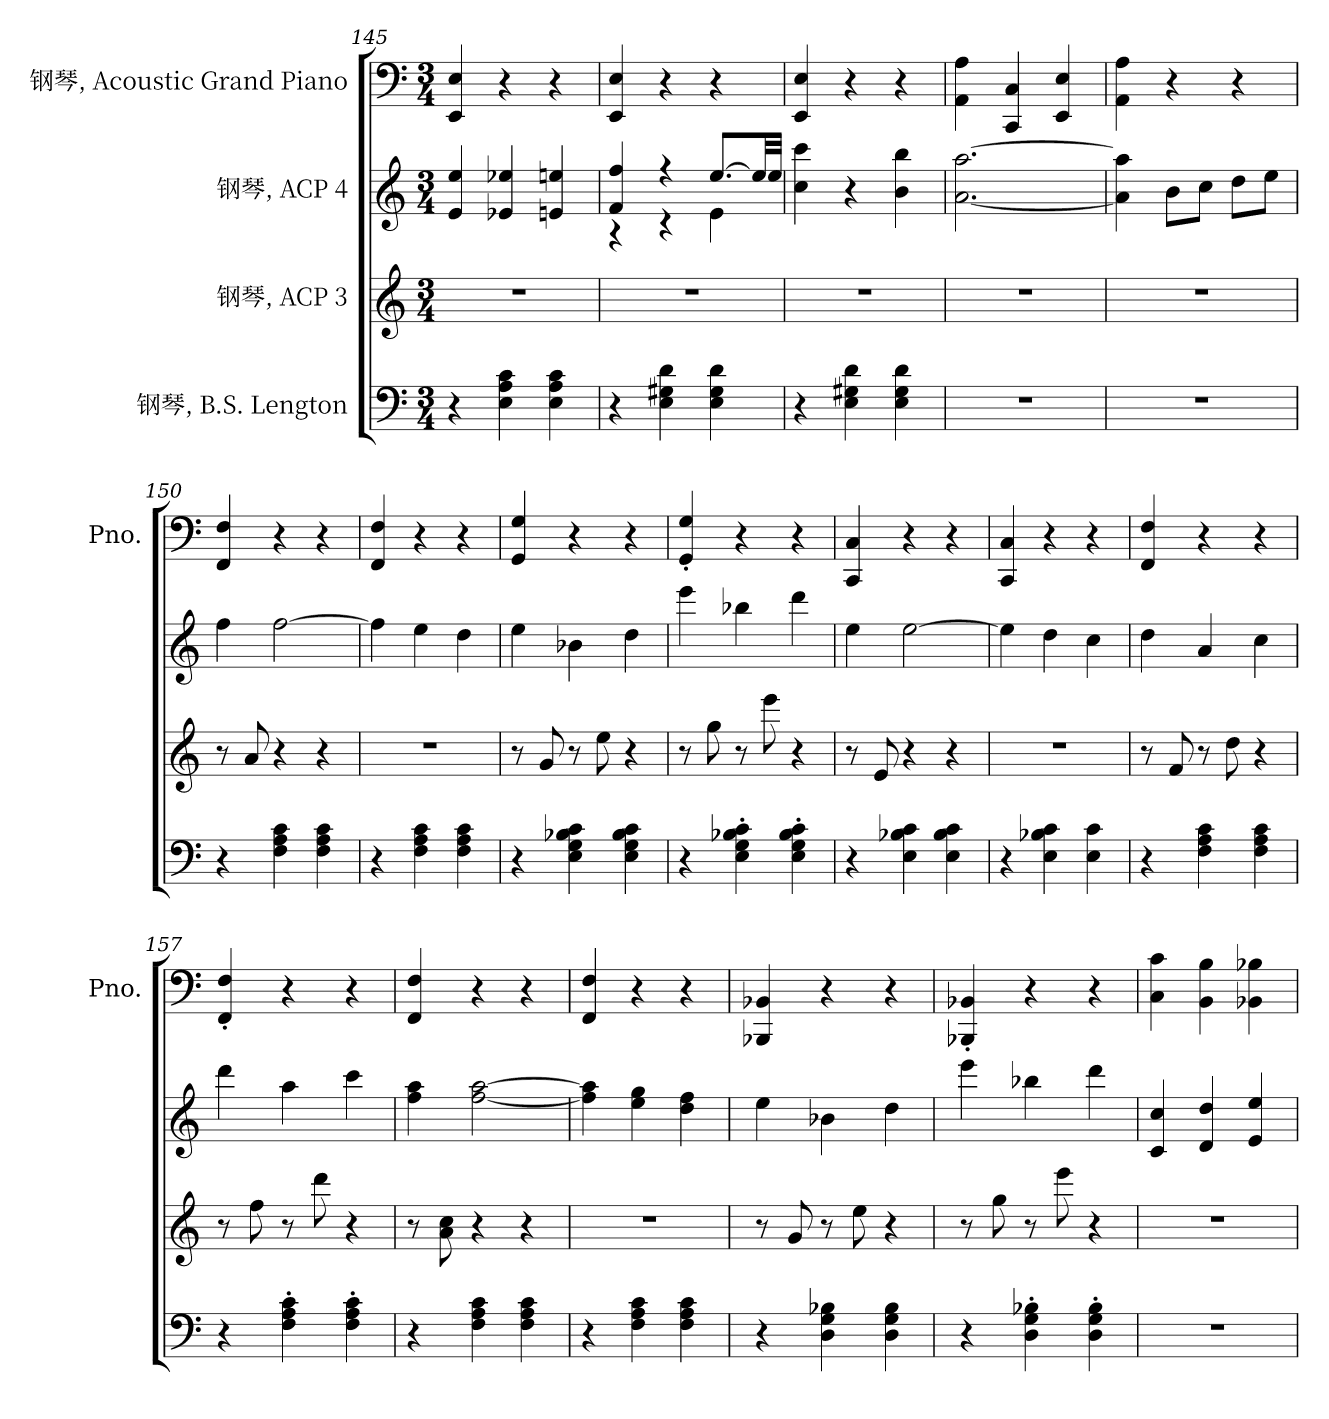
**kern	**kern	**kern	**kern
*part4	*part3	*part2	*part1
*staff4	*staff3	*staff2	*staff1
*I"钢琴, B.S. Lengton	*I"钢琴, ACP 3	*I"钢琴, ACP 4	*I"钢琴, Acoustic Grand Piano
*	*	*	*I'Pno.
*clefF4	*clefG2	*clefG2	*clefF4
*k[]	*k[]	*k[]	*k[]
*M3/4	*M3/4	*M3/4	*M3/4
=145	=145	=145	=145
4r	2.r	4e/ 4ee/	4EE/ 4E/
4E\ 4A\ 4c\	.	4e-X/ 4ee-X/	4r
4E\ 4A\ 4c\	.	4en/ 4een/	4r
=146	=146	=146	=146
*	*	*^	*
4r	2.r	4f/ 4ff/	4r	4EE/ 4E/
4E\ 4G#X\ 4d\	.	4r	4r	4r
4E\ 4G#\ 4d\	.	[8.ee/L	4e\	4r
.	.	32ee/LL]	.	.
.	.	32ee/JJJ	.	.
*	*	*v	*v	*
=147	=147	=147	=147
4r	2.r	4cc\ 4ccc\	4EE/ 4E/
4E\ 4G#X\ 4d\	.	4r	4r
4E\ 4G#\ 4d\	.	4b\ 4bb\	4r
=148	=148	=148	=148
2.r	2.r	[2.a\ [2.aa\	4AA\ 4A\
.	.	.	4CC/ 4C/
.	.	.	4EE/ 4E/
!!LO:LB:g=z
=149	=149	=149	=149
2.r	2.r	4a\] 4aa\]	4AA\ 4A\
.	.	8b\L	4r
.	.	8cc\J	.
.	.	8dd\L	4r
.	.	8ee\J	.
=150	=150	=150	=150
4r	8r	4ff\	4FF/ 4F/
.	8a/	.	.
4F\ 4A\ 4c\	4r	[2ff\	4r
4F\ 4A\ 4c\	4r	.	4r
=151	=151	=151	=151
4r	2.r	4ff\]	4FF/ 4F/
4F\ 4A\ 4c\	.	4ee\	4r
4F\ 4A\ 4c\	.	4dd\	4r
=152	=152	=152	=152
4r	8r	4ee\	4GG/ 4G/
.	8g/	.	.
4E\ 4G\ 4B-X\ 4c\	8r	4b-X\	4r
.	8ee\	.	.
4E\ 4G\ 4B-\ 4c\	4r	4dd\	4r
=153	=153	=153	=153
4r	8r	4eee\	4GG/' 4G/'
.	8gg\	.	.
4E\' 4G\' 4B-X\' 4c\'	8r	4bb-X\	4r
.	8eee\	.	.
4E\' 4G\' 4B-\' 4c\'	4r	4ddd\	4r
=154	=154	=154	=154
4r	8r	4ee\	4CC/ 4C/
.	8e/	.	.
4E\ 4B-X\ 4c\	4r	[2ee\	4r
4E\ 4B-\ 4c\	4r	.	4r
=155	=155	=155	=155
4r	2.r	4ee\]	4CC/ 4C/
4E\ 4B-X\ 4c\	.	4dd\	4r
4E\ 4c\	.	4cc\	4r
!!LO:LB:g=z
=156	=156	=156	=156
4r	8r	4dd\	4FF/ 4F/
.	8f/	.	.
4F\ 4A\ 4c\	8r	4a/	4r
.	8dd\	.	.
4F\ 4A\ 4c\	4r	4cc\	4r
=157	=157	=157	=157
4r	8r	4ddd\	4FF/' 4F/'
.	8ff\	.	.
4F\' 4A\' 4c\'	8r	4aa\	4r
.	8ddd\	.	.
4F\' 4A\' 4c\'	4r	4ccc\	4r
=158	=158	=158	=158
4r	8r	4ff\ 4aa\	4FF/ 4F/
.	8a\ 8cc\	.	.
4F\ 4A\ 4c\	4r	[2ff\ [2aa\	4r
4F\ 4A\ 4c\	4r	.	4r
=159	=159	=159	=159
4r	2.r	4ff\] 4aa\]	4FF/ 4F/
4F\ 4A\ 4c\	.	4ee\ 4gg\	4r
4F\ 4A\ 4c\	.	4dd\ 4ff\	4r
=160	=160	=160	=160
4r	8r	4ee\	4BBB-X/ 4BB-X/
.	8g/	.	.
4D\ 4G\ 4B-X\	8r	4b-X\	4r
.	8ee\	.	.
4D\ 4G\ 4B-\	4r	4dd\	4r
=161	=161	=161	=161
4r	8r	4eee\	4BBB-X/' 4BB-X/'
.	8gg\	.	.
4D\' 4G\' 4B-X\'	8r	4bb-X\	4r
.	8eee\	.	.
4D\' 4G\' 4B-\'	4r	4ddd\	4r
=162	=162	=162	=162
2.r	2.r	4c/ 4cc/	4C\ 4c\
.	.	4d/ 4dd/	4BB\ 4B\
.	.	4e/ 4ee/	4BB-X\ 4B-X\
=	=	=	=
*-	*-	*-	*-
